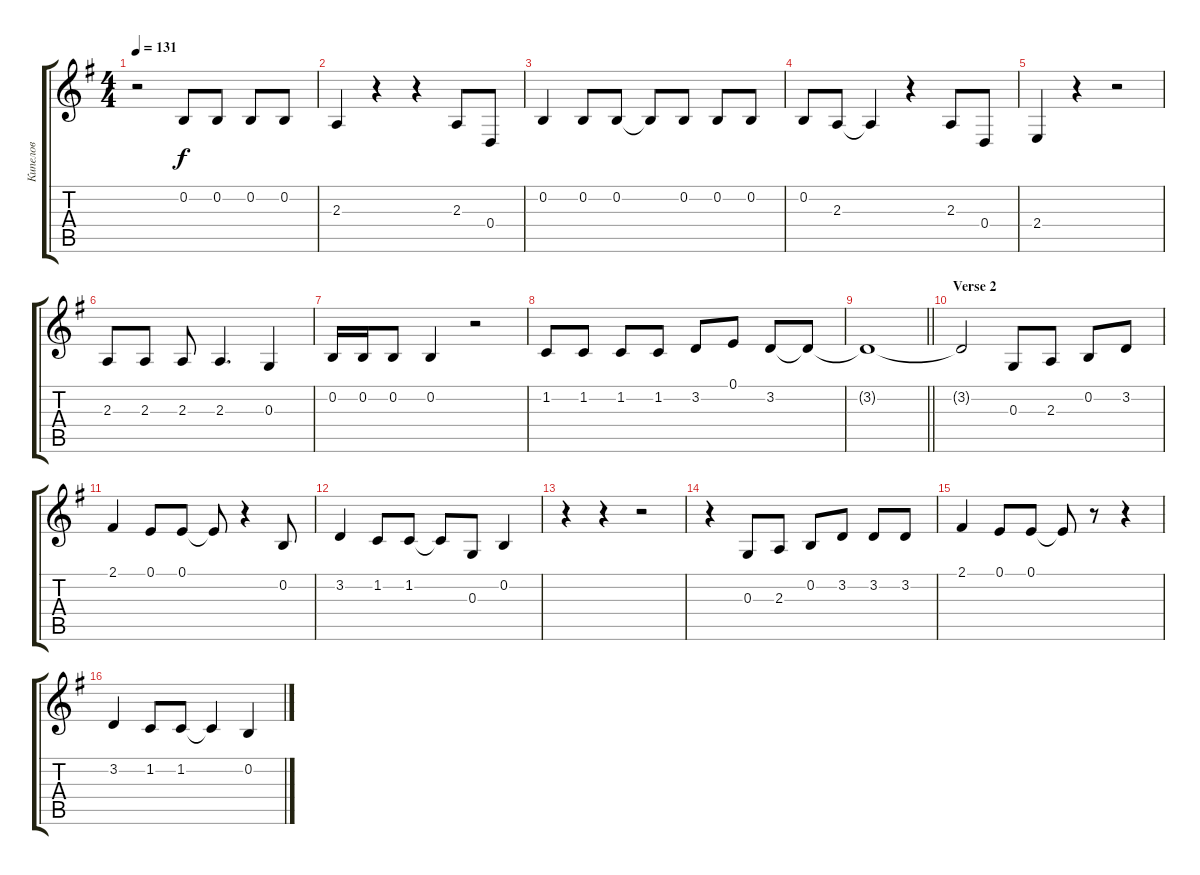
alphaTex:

\track ("Кипелов" "Кипелов") {instrument xylophone}
\staff {score tabs}
\tuning (E4 B3 G3 D3 A2 E2) {hide}
\ts (4 4)
\tempo 131
\clef g2
\ks g
r.2{dy f} 0.2.8 0.2.8 0.2.8 0.2.8 |
2.3.4 r.4 r.4 2.3.8 0.4.8 |
0.2.4 0.2.8 0.2.8 0.2{t}.8 0.2.8 0.2.8 0.2.8 |
0.2.8 2.3.8 2.3{t}.4 r.4 2.3.8 0.4.8 |
2.4.4 r.4 r.2 |
2.3.8 2.3.8 2.3.8 2.3.4{d} 0.3.4 |
0.2.16 0.2.16 0.2.8 0.2.4 r.2 |
1.2.8 1.2.8 1.2.8 1.2.8 3.2.8 0.1.8 3.2.8 3.2{t}.8 |
\barLineRight lightlight
3.2{t}.1 |
\section ("" "Verse 2")
3.2{t}.2 0.3.8 2.3.8 0.2.8 3.2.8 |
2.1.4 0.1.8 0.1.8 0.1{t}.8 r.4 0.2.8 |
3.2.4 1.2.8 1.2.8 1.2{t}.8 0.3.8 0.2.4 |
r.4 r.4 r.2 |
r.4 0.3.8 2.3.8 0.2.8 3.2.8 3.2.8 3.2.8 |
2.1.4 0.1.8 0.1.8 0.1{t}.8 r.8 r.4 |
3.2.4 1.2.8 1.2.8 1.2{t}.4 0.2.4
